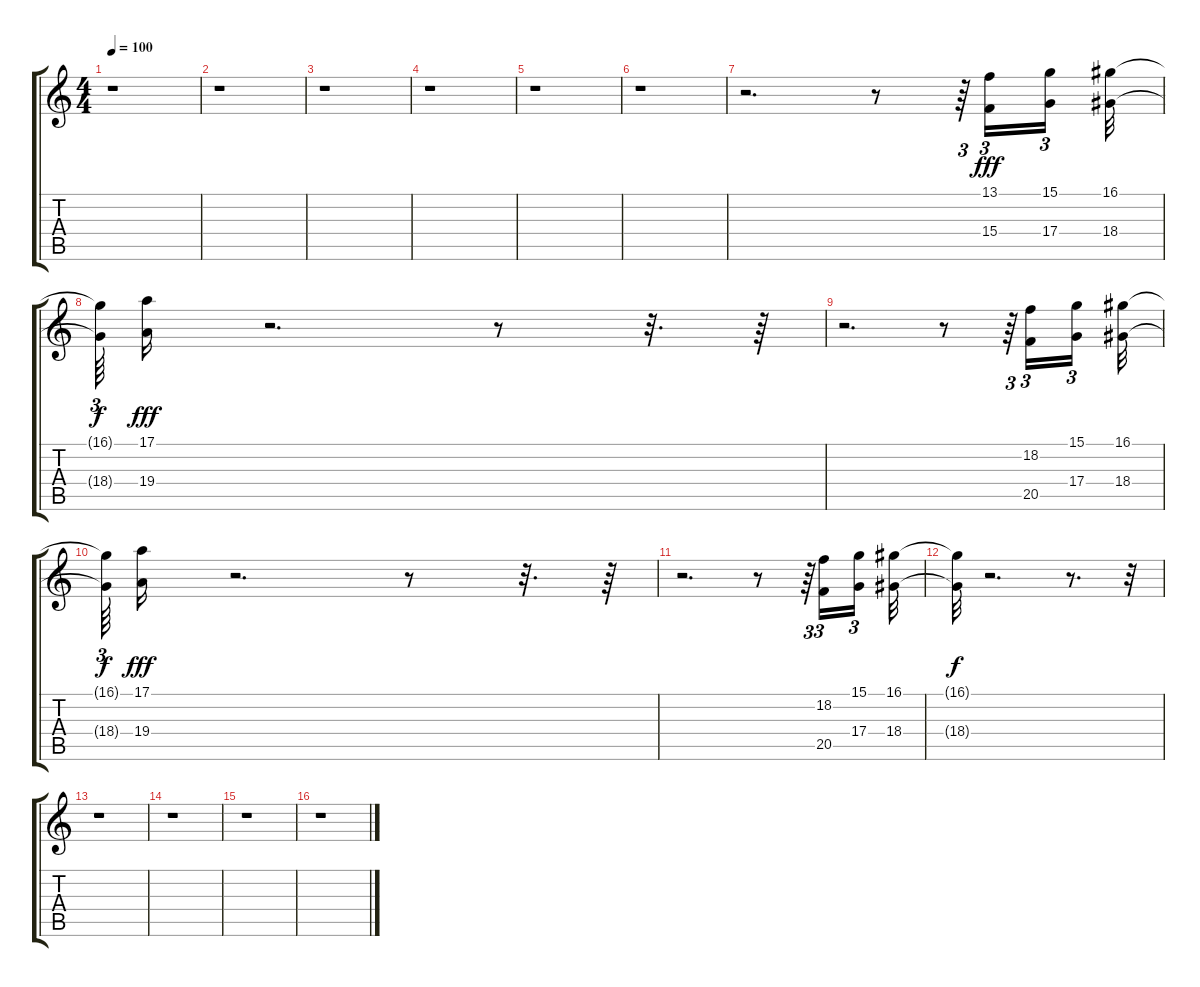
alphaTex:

\track "" {instrument brasssection}
\staff {score tabs}
\tuning (E4 B3 G3 D3 A2 E2) {hide}
\ts (4 4)
\tempo 100
\clef g2
\ks c
r.1{dy fff} |
r.1 |
r.1 |
r.1 |
r.1 |
r.1 |
r.2{d} r.8 r.64{tu (3 2)} (13.1 15.4).16{tu (3 2)} (15.1 17.4).16{tu (3 2) beam splitsecondary} (16.1 18.4).32 |
(16.1{t} 18.4{t}).64{tu (3 2) dy f} (17.1 19.4).16{dy fff} r.2{d} r.8 r.32{d} r.64 |
r.2{d} r.8 r.64{tu (3 2)} (18.2 20.5).16{tu (3 2)} (15.1 17.4).16{tu (3 2) beam splitsecondary} (16.1 18.4).32 |
(16.1{t} 18.4{t}).64{tu (3 2) dy f} (17.1 19.4).16{dy fff} r.2{d} r.8 r.32{d} r.64 |
r.2{d} r.8 r.64{tu (3 2)} (18.2 20.5).16{tu (3 2)} (15.1 17.4).16{tu (3 2) beam splitsecondary} (16.1 18.4).32 |
(16.1{t} 18.4{t}).32{dy f} r.2{d} r.8{d} r.32 |
r.1 |
r.1 |
r.1 |
r.1
